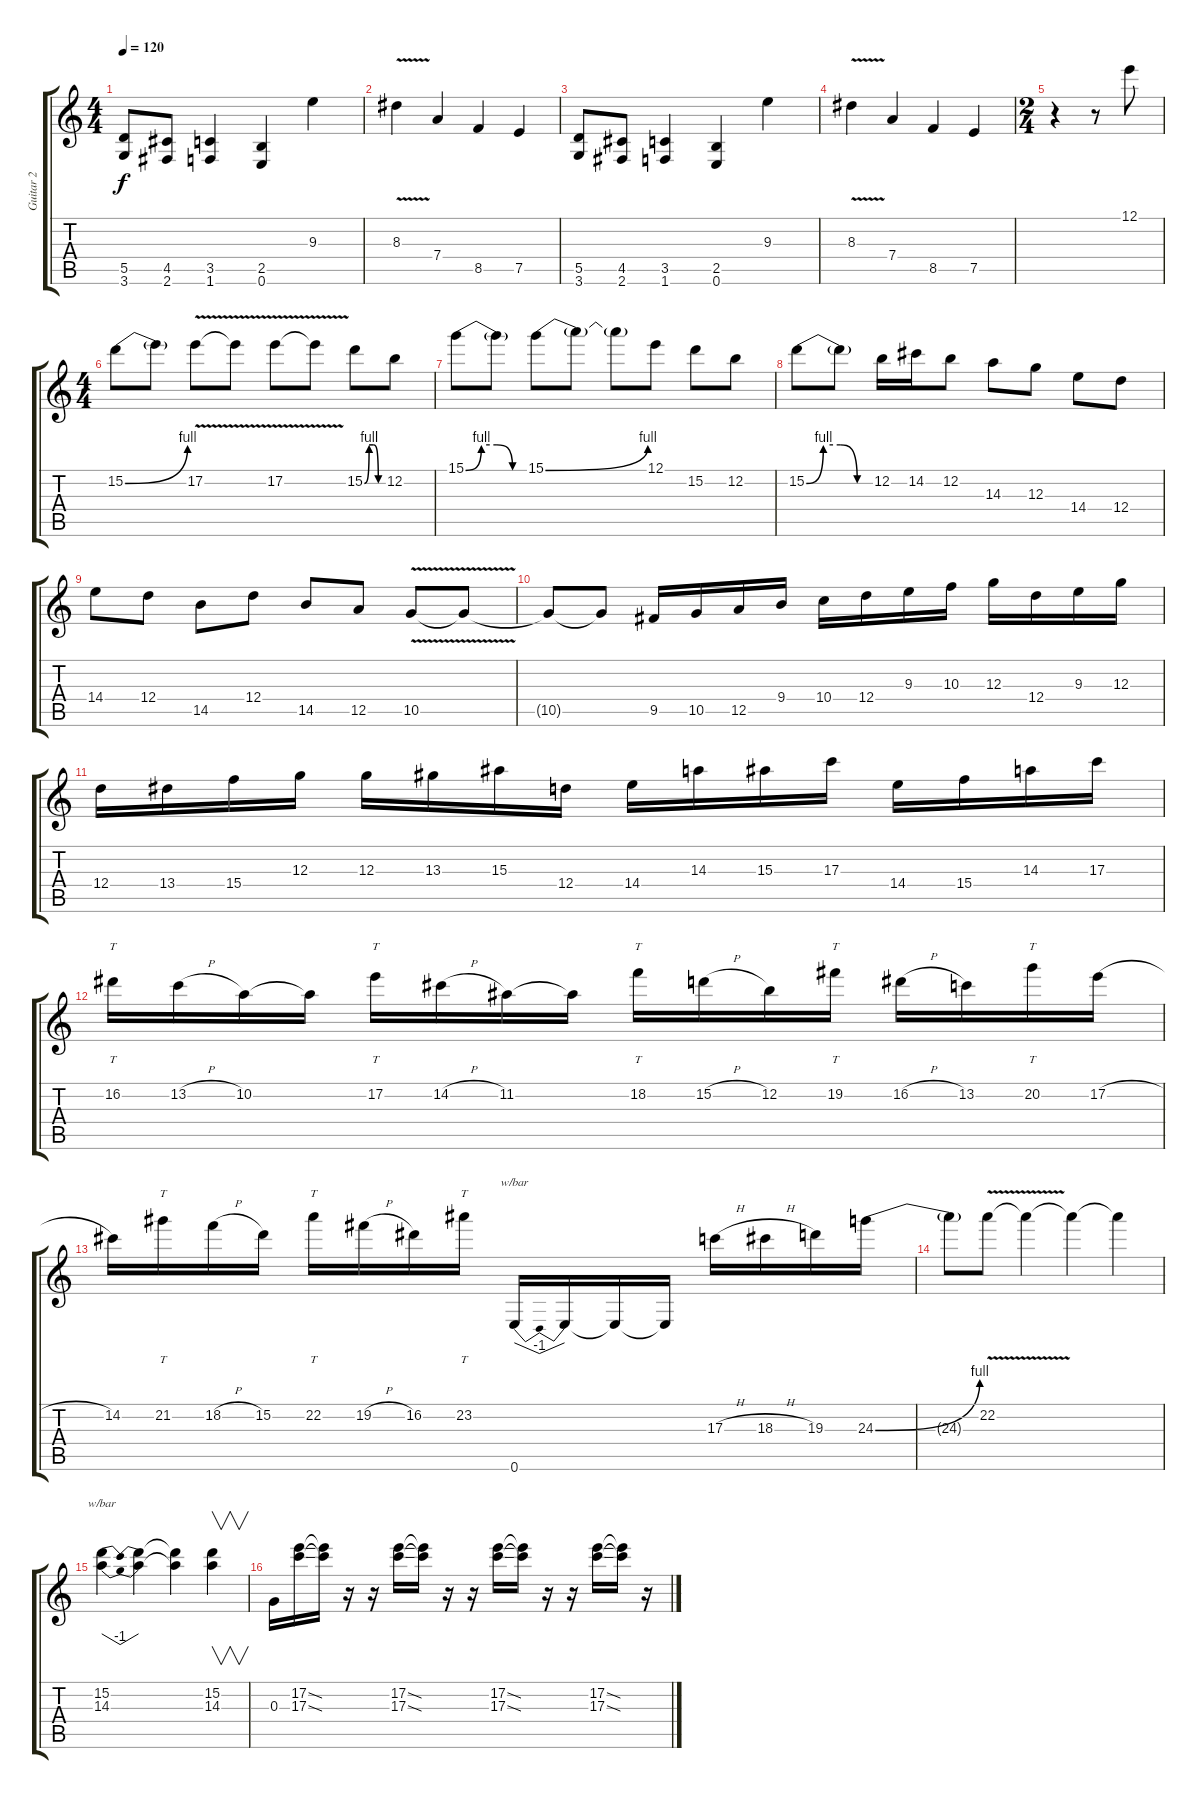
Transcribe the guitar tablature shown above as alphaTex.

\track ("Guitar 2" "Guitar 2") {instrument distortionguitar}
\staff {score tabs}
\tuning (E4 B3 G3 D3 A2 E2) {hide}
\ts (4 4)
\tempo 120
\clef g2
\ks c
(5.5 3.6).8{dy f} (4.5 2.6).8 (3.5 1.6).4 (2.5 0.6).4 9.3.4 |
8.3{v}.4 7.4.4 8.5.4 7.5.4 |
(5.5 3.6).8 (4.5 2.6).8 (3.5 1.6).4 (2.5 0.6).4 9.3.4 |
8.3{v}.4 7.4.4 8.5.4 7.5.4 |
\ts (2 4)
r.4 r.8 12.1.8 |
\ts (4 4)
15.2{be (bend 0 0 60 4)}.8 15.2{t}.8 17.2{v}.8 17.2{t}.8 17.2{v}.8 17.2{t}.8 15.2{be (custom 0 0 15 4 30 4 45 0 60 0)}.8 12.2.8 |
15.1{be (custom 0 0 15 4 30 4 45 0 60 0)}.8 15.1{t}.8 15.1{be (bend 0 0 60 4)}.8 15.1{t}.8 15.1{t}.8 12.1.8 15.2.8 12.2.8 |
15.2{be (custom 0 0 15 4 30 4 45 0 60 0)}.8 15.2{t}.8 12.2.16 14.2.16 12.2.8 14.3.8 12.3.8 14.4.8 12.4.8 |
14.4.8 12.4.8 14.5.8 12.4.8 14.5.8 12.5.8 10.5{v}.8 10.5{t}.8 |
10.5{t}.8 10.5{t}.8 9.5.16 10.5.16 12.5.16 9.4.16 10.4.16 12.4.16 9.3.16 10.3.16 12.3.16 12.4.16 9.3.16 12.3.16 |
12.4.16 13.4.16 15.4.16 12.3.16 12.3.16 13.3.16 15.3.16 12.4.16 14.4.16 14.3.16 15.3.16 17.3.16 14.4.16 15.4.16 14.3.16 17.3.16 |
16.2.16{tt} 13.2{h}.16 10.2.16 10.2{t}.16 17.2.16{tt} 14.2{h}.16 11.2.16 11.2{t}.16 18.2.16{tt} 15.2{h}.16 12.2.16 19.2.16{tt} 16.2{h}.16 13.2.16 20.2.16{tt} 17.2{h}.16 |
14.2.16 21.2.16{tt} 18.2{h}.16 15.2.16 22.2.16{tt} 19.2{h}.16 16.2.16 23.2.16{tt} 0.6.16{tbe (dip default 0 0 30 -4 60 0)} 0.6{t}.16 0.6{t}.16 0.6{t}.16 17.3{h}.16 18.3{h}.16 19.3.16 24.3{be (bend 0 0 60 4)}.16 |
24.3{t}.8 22.2{v}.8 22.2{t}.4 22.2{t}.4 22.2{t}.4 |
(15.2 14.3).4{tbe (dip default 0 0 30 -4 60 0)} (15.2{t} 14.3{t}).4 (15.2{t} 14.3{t}).4 (15.2 14.3).4{v} |
0.3.16 (17.2{ss} 17.3{ss}).16 (17.2{t} 17.3{t}).16 r.16 r.16 (17.2{ss} 17.3{ss}).16 (17.2{t} 17.3{t}).16 r.16 r.16 (17.2{ss} 17.3{ss}).16 (17.2{t} 17.3{t}).16 r.16 r.16 (17.2{ss} 17.3{ss}).16 (17.2{t} 17.3{t}).16 r.16
